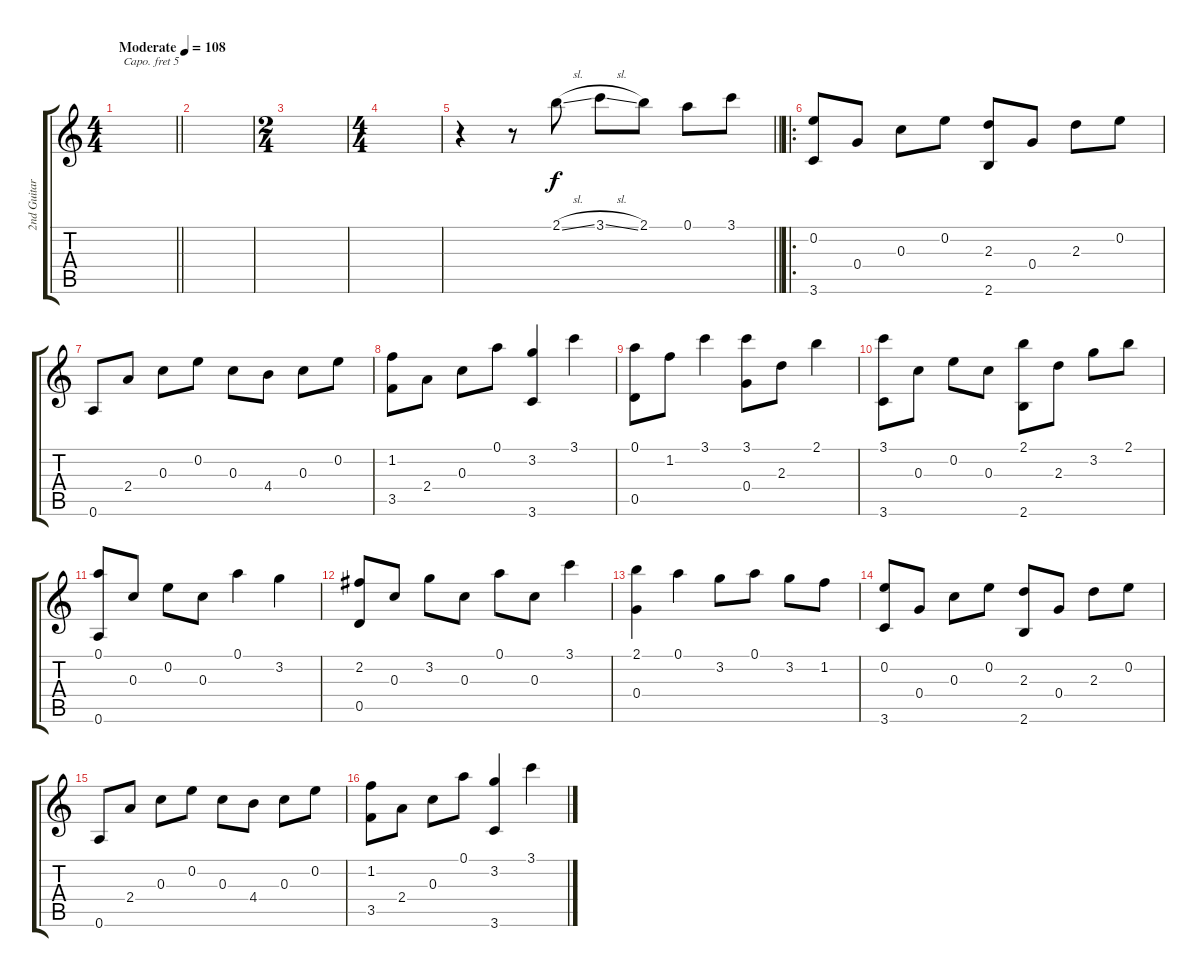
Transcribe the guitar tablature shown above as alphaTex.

\track ("2nd Guitar" "2nd Guitar") {instrument acousticguitarnylon}
\staff {score tabs}
\capo 5
\tuning (E4 B3 G3 D3 A2 E2) {hide}
\ts (4 4)
\tempo (108 "Moderate")
\clef g2
\barLineRight lightlight
\ks c
|
|
\ts (2 4)
|
\ts (4 4)
|
\barLineRight lightlight
r.4 r.8 2.1{sl}.8 3.1{sl}.8 2.1.8 0.1.8 3.1.8 |
\ro
(0.2 3.6).8 0.4.8 0.3.8 0.2.8 (2.3 2.6).8 0.4.8 2.3.8 0.2.8 |
0.6.8 2.4.8 0.3.8 0.2.8 0.3.8 4.4.8 0.3.8 0.2.8 |
(1.2 3.5).8 2.4.8 0.3.8 0.1.8 (3.2 3.6).4 3.1.4 |
(0.1 0.5).8 1.2.8 3.1.4 (3.1 0.4).8 2.3.8 2.1.4 |
(3.1 3.6).8 0.3.8 0.2.8 0.3.8 (2.1 2.6).8 2.3.8 3.2.8 2.1.8 |
(0.1 0.6).8 0.3.8 0.2.8 0.3.8 0.1.4 3.2.4 |
(2.2 0.5).8 0.3.8 3.2.8 0.3.8 0.1.8 0.3.8 3.1.4 |
(2.1 0.4).4 0.1.4 3.2.8 0.1.8 3.2.8 1.2.8 |
(0.2 3.6).8 0.4.8 0.3.8 0.2.8 (2.3 2.6).8 0.4.8 2.3.8 0.2.8 |
0.6.8 2.4.8 0.3.8 0.2.8 0.3.8 4.4.8 0.3.8 0.2.8 |
(1.2 3.5).8 2.4.8 0.3.8 0.1.8 (3.2 3.6).4 3.1.4
